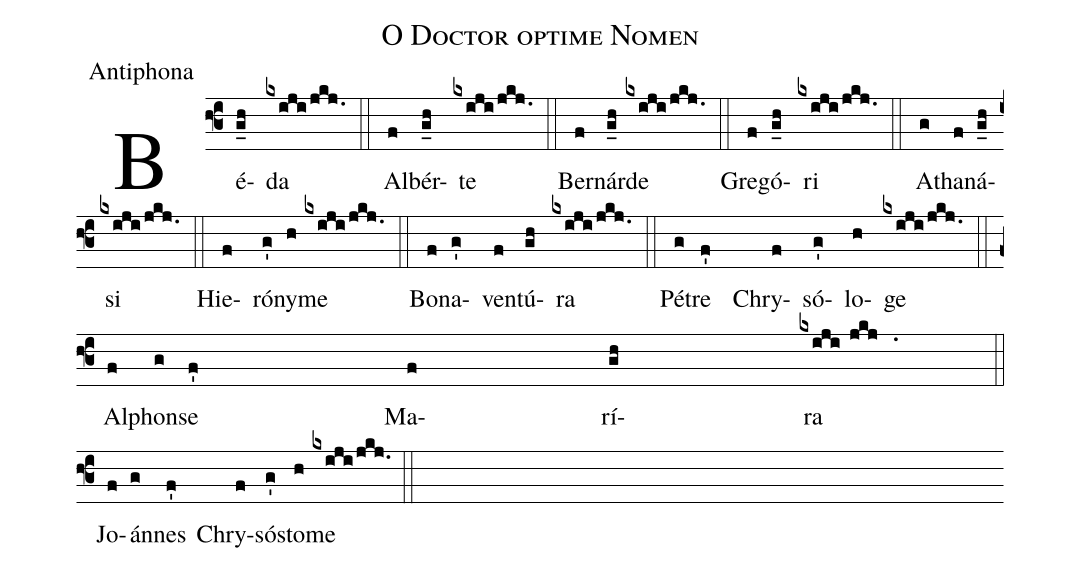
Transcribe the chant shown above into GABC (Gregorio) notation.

name:O Doctor optime Nomen;
office-part:Antiphona;
%%
(f3) Bé(g_h)da(kxiji/jkj.) (::) Al(f)bér(g_h)te(kxiji/jkj.) (::) Ber(f)nár(g_h)de(kxiji/jkj.) (::) Gre(f)gó(g_h)ri(kxiji/jkj.) (::) A(g)tha(f)ná(g_h)si(kxiji/jkj.) (::) Hie(f)ró(g')ny(h)me(kxiji/jkj.) (::) Bo(f)na(g')ven(f)tú(gh)ra(kxiji/jkj.) (::) Pé(g)tre(f') Chry(f)só(g')lo(h)ge(kxiji/jkj.) (::)  Al(f)phon(g)se(f') Ma(f)rí(gh)ra(kxiji/jkj.) (::) (z-) Jo(f)án(g)nes(f') Chry(f)só(g')sto(h)me(kxiji/jkj.) (::)
